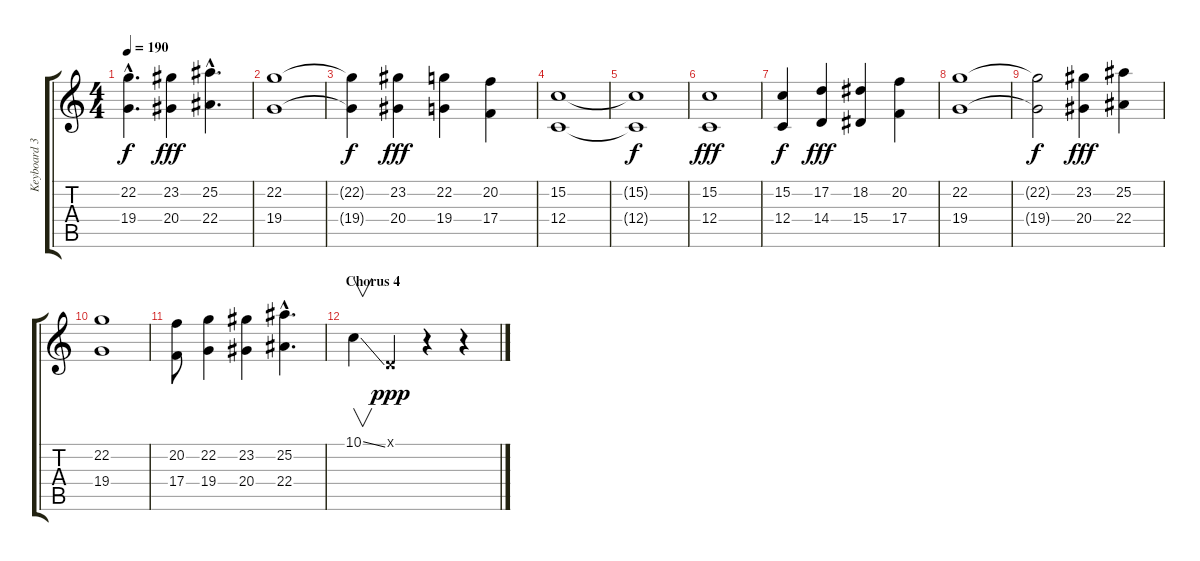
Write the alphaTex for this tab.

\track ("Keyboard 3" "Keyboard 3") {instrument lead1square}
\staff {score tabs}
\tuning (D4 A3 F3 C3 G2 C2) {hide}
\ts (4 4)
\tempo 190
\clef g2
\ks c
(22.2{hac t} 19.4{hac t}).4{d dy f} (23.2 20.4).4{dy fff} (25.2{hac} 22.4{hac}).4{d} |
(22.2 19.4).1 |
(22.2{t} 19.4{t}).4{dy f} (23.2 20.4).4{dy fff} (22.2 19.4).4 (20.2 17.4).4 |
(15.2 12.4).1 |
(15.2{t} 12.4{t}).1{dy f} |
(15.2 12.4).1{dy fff} |
(15.2 12.4).4{dy f} (17.2 14.4).4{dy fff} (18.2 15.4).4 (20.2 17.4).4 |
(22.2 19.4).1 |
(22.2{t} 19.4{t}).2{dy f} (23.2 20.4).4{dy fff} (25.2 22.4).4 |
(22.2 19.4).1 |
(20.2 17.4).8 (22.2 19.4).4 (23.2 20.4).4 (25.2{hac} 22.4{hac}).4{d} |
\section ("" "Chorus 4")
10.1{ss}.4{v} 0.1{x}.4{dy ppp} r.4 r.4
